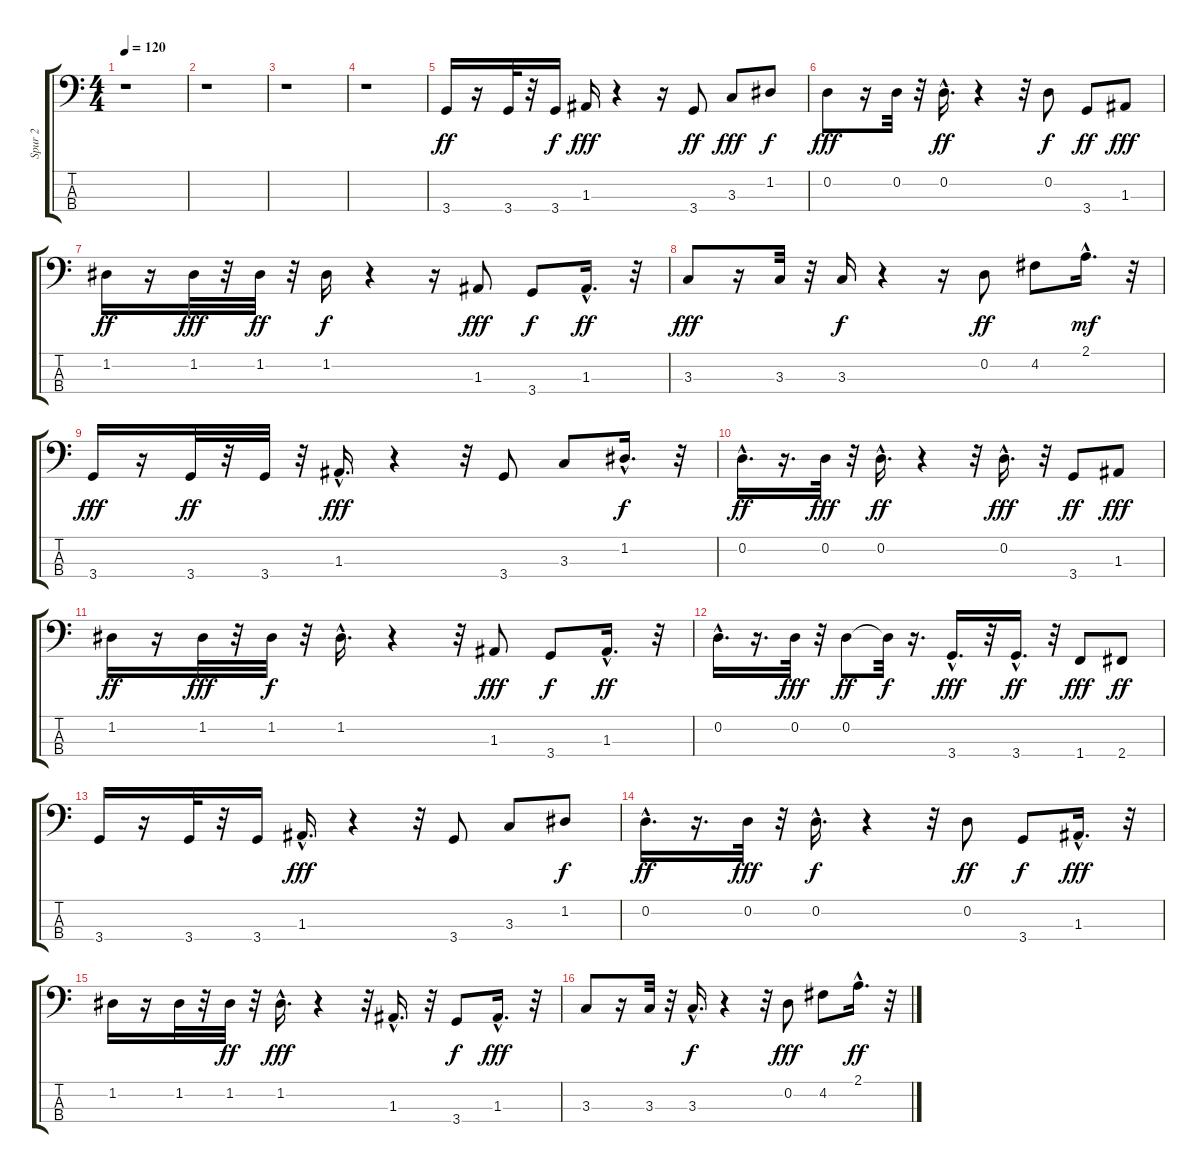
\track ("Spur 2" "Spur 2") {instrument synthbass2}
\staff {score tabs}
\tuning (G2 D2 A1 E1) {hide}
\ts (4 4)
\tempo 120
\clef f4
\ks c
r.1{dy ff instrument synthbass2} |
r.1 |
r.1 |
r.1 |
3.4.16 r.16 3.4.32 r.32 3.4.16{dy f} 1.3.16{dy fff} r.4 r.16 3.4.8{dy ff} 3.3.8{dy fff} 1.2.8{dy f} |
0.2.8{dy fff} r.16 0.2.32 r.32 0.2{hac}.16{d dy ff} r.4 r.32 0.2.8{dy f} 3.4.8{dy ff} 1.3.8{dy fff} |
1.2.16{dy ff} r.16 1.2.32{dy fff} r.32 1.2.32{dy ff} r.32 1.2.16{dy f} r.4 r.16 1.3.8{dy fff} 3.4.8{dy f} 1.3{hac}.16{d dy ff} r.32 |
3.3.8{dy fff} r.16 3.3.32 r.32 3.3.16{dy f} r.4 r.16 0.2.8{dy ff} 4.2.8 2.1{hac}.16{d dy mf} r.32 |
3.4.16{dy fff} r.16 3.4.32{dy ff} r.32 3.4.32 r.32 1.3{hac}.16{d dy fff} r.4 r.32 3.4.8 3.3.8 1.2{hac}.16{d dy f} r.32 |
0.2{hac}.16{d dy ff} r.16{d} 0.2.32{dy fff} r.32 0.2{hac}.16{d dy ff} r.4 r.32 0.2{hac}.16{d dy fff} r.32 3.4.8{dy ff} 1.3.8{dy fff} |
1.2.16{dy ff} r.16 1.2.32{dy fff} r.32 1.2.32{dy f} r.32 1.2{hac}.16{d} r.4 r.32 1.3.8{dy fff} 3.4.8{dy f} 1.3{hac}.16{d dy ff} r.32 |
0.2{hac}.16{d} r.16{d} 0.2.32{dy fff} r.32 0.2.8{dy ff} 0.2{t}.32{dy f} r.16{d} 3.4{hac}.16{d dy fff} r.32 3.4{hac}.16{d dy ff} r.32 1.4.8{dy fff} 2.4.8{dy ff} |
3.4.16 r.16 3.4.32 r.32 3.4.16 1.3{hac}.16{d dy fff} r.4 r.32 3.4.8 3.3.8 1.2.8{dy f} |
0.2{hac}.16{d dy ff} r.16{d} 0.2.32{dy fff} r.32 0.2{hac}.16{d dy f} r.4 r.32 0.2.8{dy ff} 3.4.8{dy f} 1.3{hac}.16{d dy fff} r.32 |
1.2.16 r.16 1.2.32 r.32 1.2.32{dy ff} r.32 1.2{hac}.16{d dy fff} r.4 r.32 1.3{hac}.16{d} r.32 3.4.8{dy f} 1.3{hac}.16{d dy fff} r.32 |
3.3.8 r.16 3.3.32 r.32 3.3{hac}.16{d dy f} r.4 r.32 0.2.8{dy fff} 4.2.8 2.1{hac}.16{d dy ff} r.32
